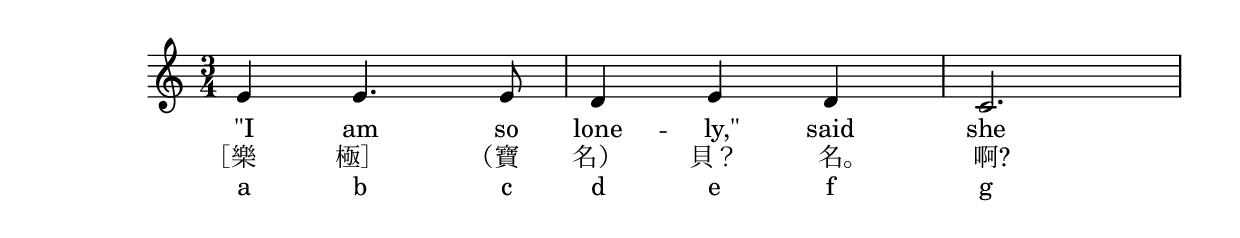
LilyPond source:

%%%%%%%%%%%%%%%%%%%%%%%%%
\version "2.16"

#(define (drop-punctuation-right str)
  (let ((punct-right '("," ";" ":" "?" "\"" "'" "!" "。")))
    (let loop ((elt punct-right))
      (if (null? elt)
          #f
          (if (string-suffix? (car elt) str)
              (string-drop-right str (string-length (car elt)))
              (loop (cdr elt)))))))

#(define (drop-all-punctuation-right str)
  (let ((core (drop-punctuation-right str)))
    (if core
        (drop-all-punctuation-right core)
        str)))

#(define (drop-punctuation-left str)
  (let ((punct-left '("［" "（")))
    (let loop ((elt punct-left))
      (if (null? elt)
          #f
          (if (string-prefix? (car elt) str)
              (string-drop str (string-length (car elt)))
              (loop (cdr elt)))))))

#(define (drop-all-punctuation-left str)
  (let ((core (drop-punctuation-left str)))
    (if core
        (drop-all-punctuation-left core)
        str)))


#(define (align grob)
  (let* ((stil (ly:grob-property grob 'stencil))
         (stil-X (ly:stencil-extent stil X))
         (text (ly:grob-property grob 'text))
         (punct-L (char-set #\" #\`))
         ; determine X-extent of text stencil without punctuation at end
         (text-L (drop-all-punctuation-right text))
         (text-L-stil (grob-interpret-markup grob text-L))
         (text-L-stil-X (ly:stencil-extent text-L-stil X))
         (displacement (/ (- (cdr text-L-stil-X) (cdr stil-X)) 2))
         ; determine X-extent of text stencil without punctuation at start
	 ;         (text-R (string-trim text punct-L))
         (text-R (drop-all-punctuation-left text))
         (text-R-stil (grob-interpret-markup grob text-R))
         (text-R-stil-X (ly:stencil-extent text-R-stil X))
         (displacement (+ displacement
                          (/ (- (cdr stil-X) (cdr text-R-stil-X)) 2))))

     (- (ly:self-alignment-interface::aligned-on-x-parent grob)
        displacement)))

\paper {
  ragged-right = ##f
}

\relative c' {
  \time 3/4 e4 e4. e8
  d4 e d c2.
}

\addlyrics {
  \override LyricText #'X-offset = #align
  "\"I" am so lone -- "ly,\"" said she
}
\addlyrics {
  \override LyricText #'X-offset = #align
  ［樂  極］ （寶  名） 貝？  名。 啊?
}
\addlyrics {
  \override LyricText #'X-offset = #align
  a b c d e f g
}